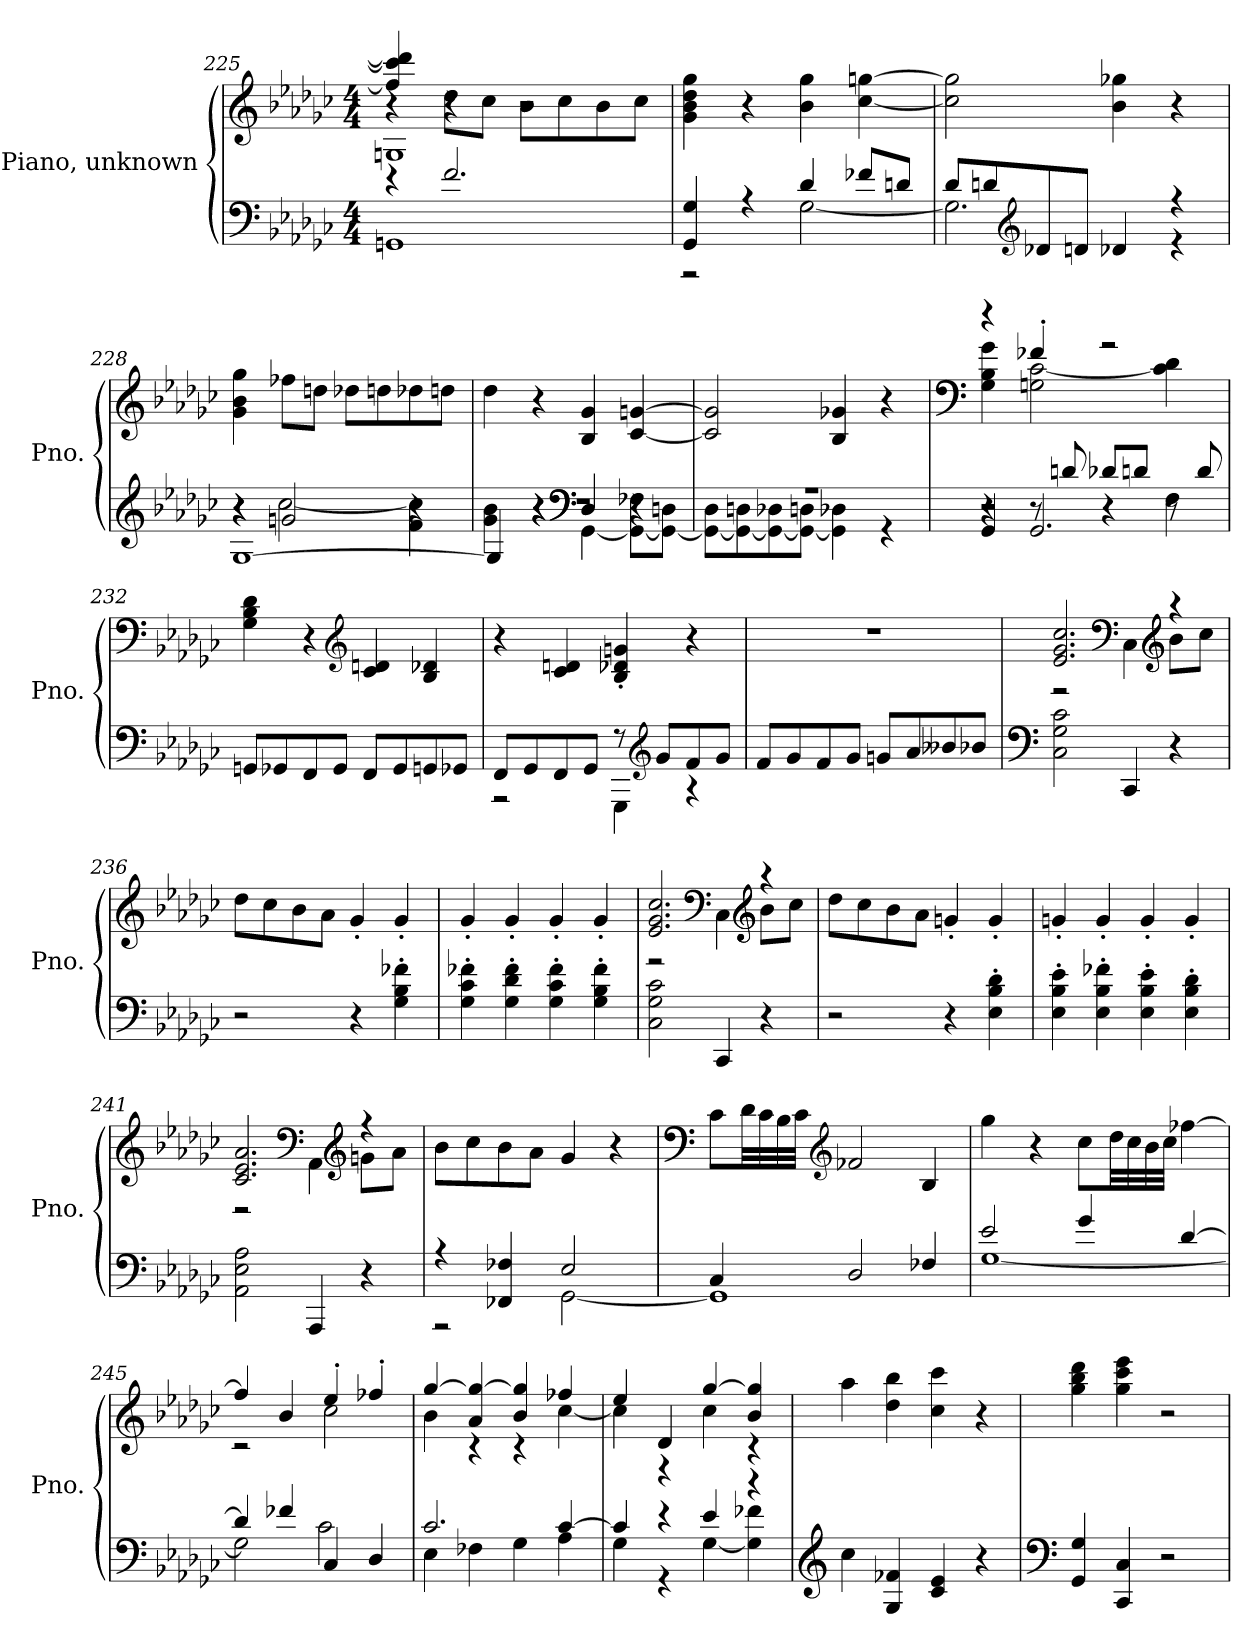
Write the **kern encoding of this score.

**kern	**kern
*part1	*part1
*staff2	*staff1
*I"Piano, unknown	*
*I'Pno.	*
*clefF4	*clefG2
*k[b-e-a-d-g-c-]	*k[b-e-a-d-g-c-]
*M4/4	*M4/4
=225	=225
*^	*^
*	*	*	*^
4r	1GGn	4ff/] 4ccc-/] 4ddd/]	4r	1Gn
2.f/	.	4r	8dd-\L	.
.	.	.	8cc-\J	.
.	.	2r	8b-\L	.
.	.	.	8cc-\	.
.	.	.	8b-\	.
.	.	.	8cc-\J	.
*	*	*v	*v	*v
=226	=226	=226
4GG-/ 4G-/	2r	4g-\ 4b-\ 4dd-\ 4gg-\
4r	.	4r
4d-/	[2G-\	4b-\ 4gg-\
8f-X/L	.	[4cc-\ [4ggn\
8dn/J	.	.
=227	=227	=227
8d-/L	2.G-\]	2cc-\] 2gg\]
8dn/	.	.
*clefG2	*	*
8d-X/	.	.
8dn/J	.	.
4d-X/	.	4b-\ 4gg-X\
4r	4r	4r
!!LO:PB:g=z
=228	=228	=228
*	*^	*
4r	4r	[1G-	4g-\ 4b-\ 4gg-\
2gn/	[2cc-\	.	8ff-X\L
.	.	.	8ddn\J
.	.	.	8dd-X\L
.	.	.	8ddn\
4r	4f\ 4cc-\]	.	8dd-X\
.	.	.	8ddn\J
=229	=229	=229	=229
1r	4g-\ 4b-\	4G-/]	4dd-\
.	4r	4r	4r
*clefF4	*	*	*
.	[4GG-\	4D-/	4B-/ 4g-/
.	8GG-\_ 8F-X\L	4r	[4c-/ [4gn/
.	8GG-\_ 8Dn\J	.	.
*	*v	*v	*
=230	=230	=230
1r	8GG-\_ 8D-\L	2c-/] 2g/]
.	8GG-\_ 8Dn\	.
.	8GG-\_ 8D-X\	.
.	8GG-\_ 8Dn\J	.
.	4GG-\] 4D-X\	4B-/ 4g-X/
.	4r	4r
*v	*v	*
!!LO:LB:g=z
=231	=231
*	*clefF4
*^	*^
*	*^	*	*
4GG-/	2r	4r	4r	4G-\ 4B-\ 4g-\
8r	.	2.GG-/	4f-X'/	2Gn\ [2c-\
8dn/	.	.	.	.
8d-X/L	4r	.	2r	.
8dn/J	.	.	.	.
8r	4F\	.	.	4c-\] 4d-\
8d/	.	.	.	.
*v	*v	*v	*	*
*	*v	*v
=232	=232
8GGn/L	4G-\ 4B-\ 4d-\
8GG-X/	.
8FF/	4r
8GG-/J	.
*	*clefG2
8FF/L	4c-/ 4dn/
8GG-/	.
8GGn/	4B-/ 4d-X/
8GG-X/J	.
=233	=233
*^	*
8FF/L	2r	4r
8GG-/	.	.
8FF/	.	4c-/ 4dn/
8GG-/J	.	.
8r	4GGG-\	4B-/' 4d-X/' 4gn/'
*clefG2	*	*
8g-/L	.	.
8f/	4r	4r
8g-/J	.	.
*v	*v	*
!!LO:LB:g=z
=234	=234
8f/L	1r
8g-/	.
8f/	.
8g-/J	.
8gn/L	.
8a-/	.
8b--X/	.
8b-X/J	.
=235	=235
*clefF4	*
*	*^
2C-\ 2G-\ 2c-\	2.e-/ 2.g-/ 2.cc-/	2r
*	*clefF4	*
4CC-/	.	4C-\
*	*clefG2	*
4r	4r	8b-\L
.	.	8cc-\J
*	*v	*v
=236	=236
2r	8dd-\L
.	8cc-\
.	8b-\
.	8a-\J
4r	4g-'/
4G-\' 4B-\' 4f-X\'	4g-'/
=237	=237
4G-\' 4c-\' 4f-X\'	4g-'/
4G-\' 4d-\' 4f-\'	4g-'/
4G-\' 4c-\' 4f-\'	4g-'/
4G-\' 4B-\' 4f-\'	4g-'/
!!LO:LB:g=z
=238	=238
*	*^
2C-\ 2G-\ 2c-\	2.e-/ 2.g-/ 2.cc-/	2r
*	*clefF4	*
4CC-/	.	4C-\
*	*clefG2	*
4r	4r	8b-\L
.	.	8cc-\J
*	*v	*v
=239	=239
2r	8dd-\L
.	8cc-\
.	8b-\
.	8a-\J
4r	4gn'/
4E-\' 4B-\' 4d-\'	4g'/
=240	=240
4E-\' 4B-\' 4e-\'	4gn'/
4E-\' 4B-\' 4f-X\'	4g'/
4E-\' 4B-\' 4e-\'	4g'/
4E-\' 4B-\' 4d-\'	4g'/
=241	=241
*	*^
2AA-\ 2E-\ 2A-\	2.c-/ 2.e-/ 2.a-/	2r
*	*clefF4	*
4AAA-/	.	4AA-\
*	*clefG2	*
4r	4r	8gn\L
.	.	8a-\J
*	*v	*v
=242	=242
*^	*
4r	2r	8b-\L
.	.	8cc-\
4FF-X/ 4F-X/	.	8b-\
.	.	8a-\J
2E-/	[2GG-\	4g-/
.	.	4r
!!LO:LB:g=z
=243	=243	=243
*	*	*clefF4
4C-/	1GG-]	8c-\L
.	.	32d-\LL
.	.	32c-\
.	.	32B-\
.	.	32c-\JJJ
*	*	*clefG2
2D-/	.	2f-X/
4F-X/	.	4B-/
=244	=244	=244
2e-/	[1G-	4gg-\
.	.	4r
4g-/	.	8cc-\L
.	.	32dd-\LL
.	.	32cc-\
.	.	32b-\
.	.	32cc-\JJJ
[4d-/	.	[4ff-X\
=245	=245	=245
*	*	*^
4d-/]	2G-\]	4ff-/]	2r
4f-X/	.	4b-/	.
4C-/	2c-\	4ee-'/	2cc-\
4D-/	.	4ff-X'/	.
=246	=246	=246	=246
2.c-/	4E-\	[4gg-/	4b-\
.	4F-X\	4a-/ 4gg-/_	4r
.	4G-\	4b-/ 4gg-/]	4r
[4c-/	4A-\	4ff-X/	[4cc-\
=247	=247	=247	=247
4c-/]	4G-\	4ee-/	4cc-\]
4r	4r	4d-/	4r
4e-/	[4G-\	[4gg-/	4cc-\
4r	4G-\] 4f-X\	4b-/ 4gg-/]	4r
*v	*v	*	*
*	*v	*v
!!LO:LB:g=z
=248	=248
*clefG2	*
4cc-\	4aa-\
4G-/ 4f-X/	4dd-\ 4bb-\
4c-/ 4e-/	4cc-\ 4ccc-\
4r	4r
=249	=249
*clefF4	*
4GG-/ 4G-/	4gg-\ 4bb-\ 4ddd-\
4CC-/ 4C-/	4gg-\ 4ccc-\ 4eee-\
2r	2r
=	=
*-	*-
